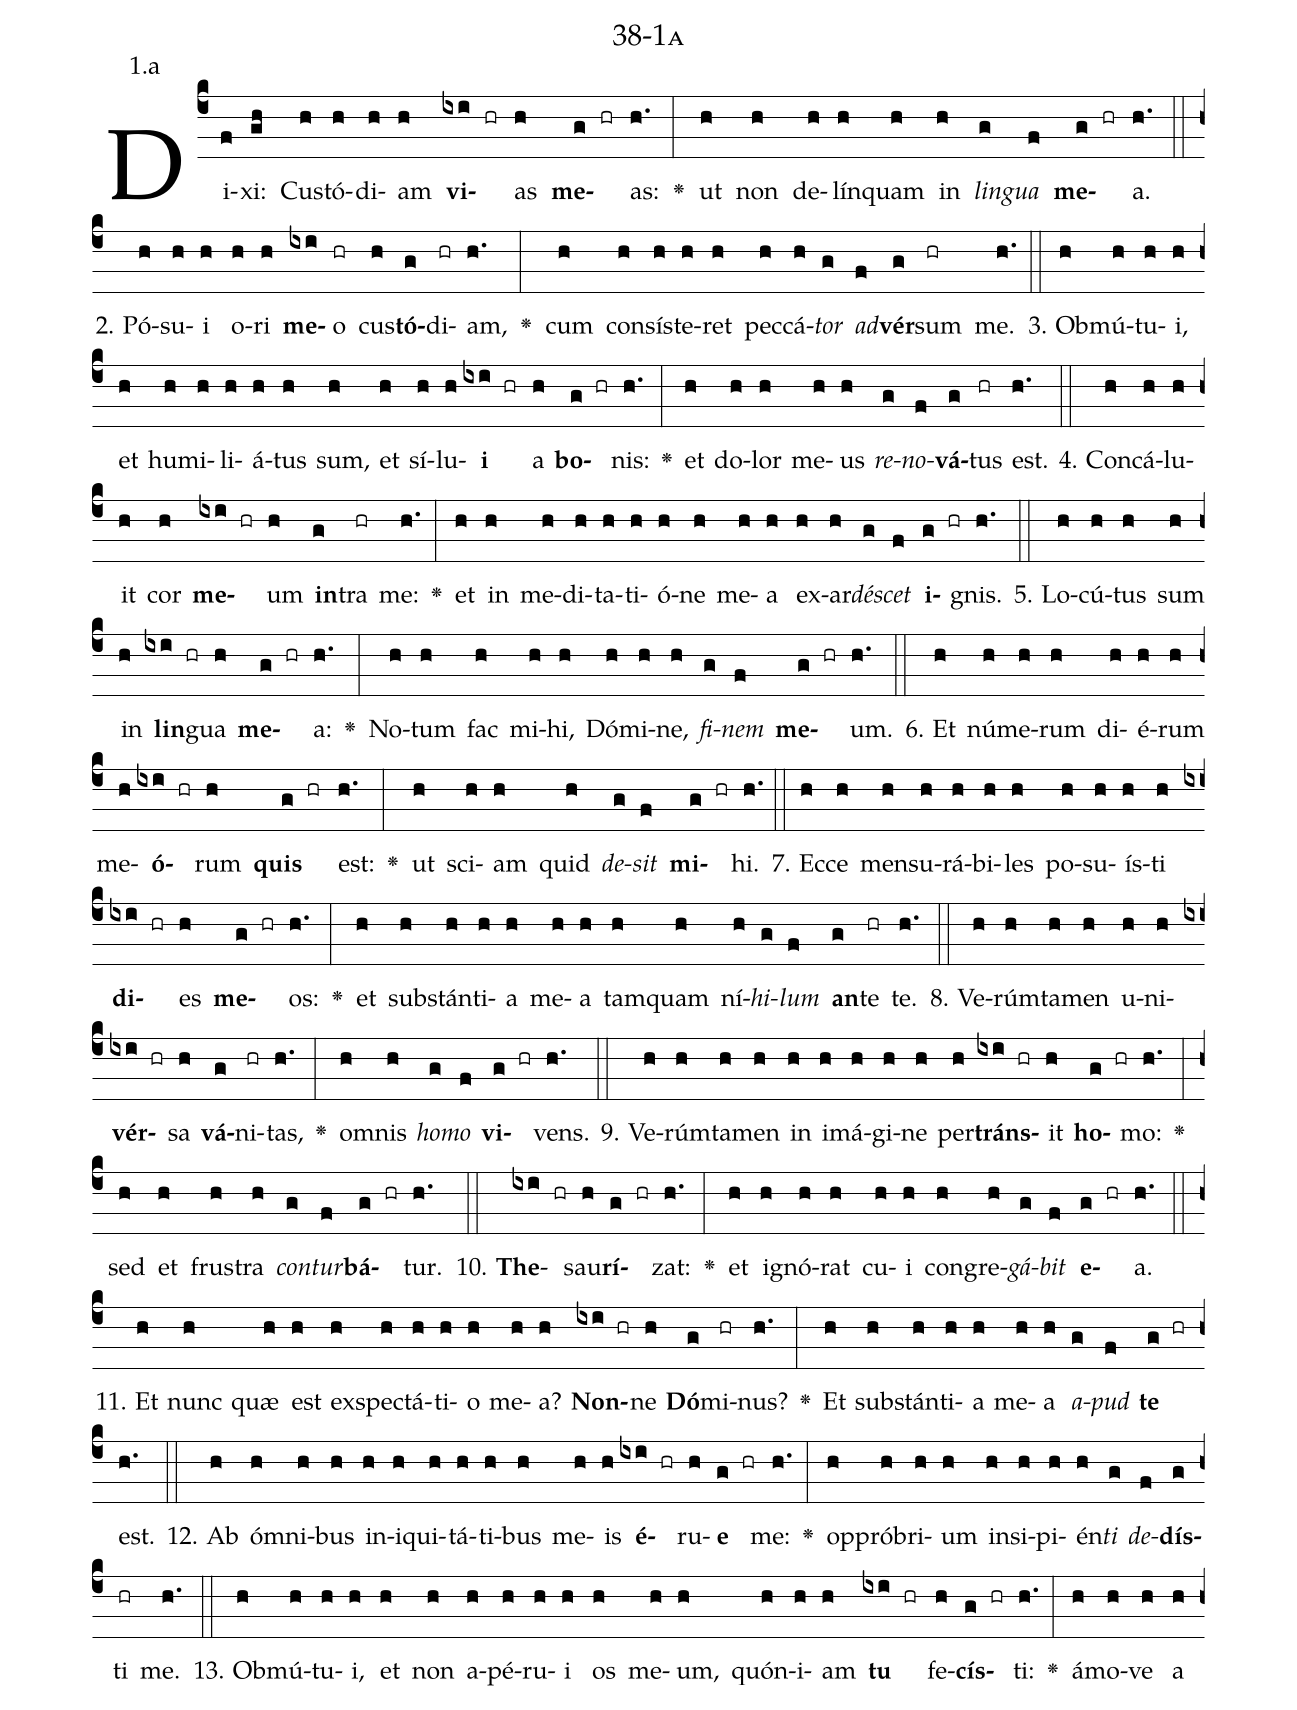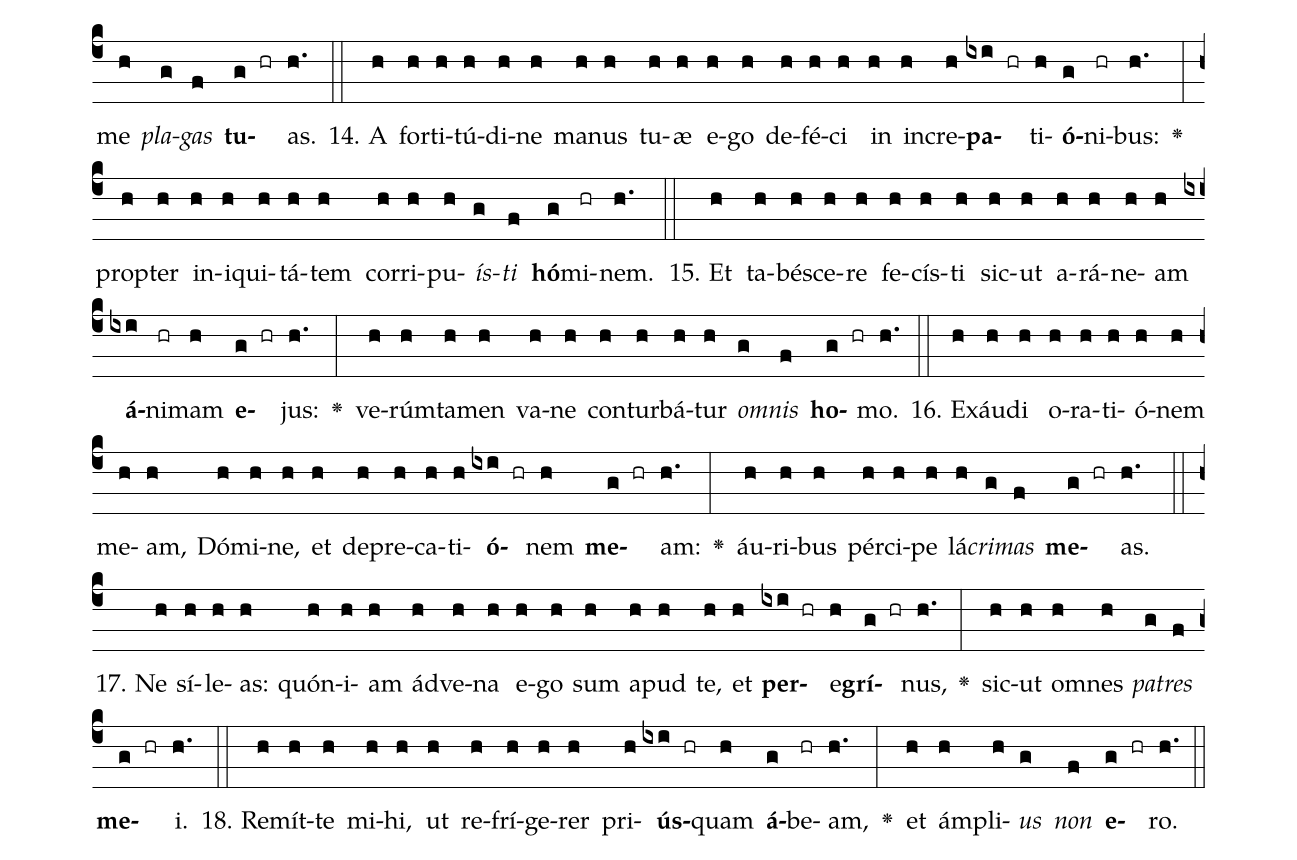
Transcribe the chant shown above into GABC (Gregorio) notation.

name: 38-1a;
annotation: 1.a;
%%
(c4)Di(f)xi:(gh) Cus(h)tó(h)di(h)am(h) <b>vi</b>(ixi hr)as(h) <b>me</b>(g hr)as:(h.) <v>\greheightstar</v>(:) ut(h) non(h) de(h)lín(h)quam(h) in(h) <i>lin</i>(g)<i>gua</i>(f) <b>me</b>(g hr)a.(h.) (::)
2. Pó(h)su(h)i(h) o(h)ri(h) <b>me</b>(ixi)o(hr) cus(h)<b>tó</b>(g)di(hr)am,(h.) <v>\greheightstar</v>(:) cum(h) con(h)sís(h)te(h)ret(h) pec(h)cá(h)<i>tor</i>(g) <i>ad</i>(f)<b>vér</b>(g)sum(hr) me.(h.) (::)
3. Ob(h)mú(h)tu(h)i,(h) et(h) hu(h)mi(h)li(h)á(h)tus(h) sum,(h) et(h) sí(h)lu(h)<b>i</b>(ixi hr) a(h) <b>bo</b>(g hr)nis:(h.) <v>\greheightstar</v>(:) et(h) do(h)lor(h) me(h)us(h) <i>re</i>(g)<i>no</i>(f)<b>vá</b>(g)tus(hr) est.(h.) (::)
4. Con(h)cá(h)lu(h)it(h) cor(h) <b>me</b>(ixi hr)um(h) <b>in</b>(g)tra(hr) me:(h.) <v>\greheightstar</v>(:) et(h) in(h) me(h)di(h)ta(h)ti(h)ó(h)ne(h) me(h)a(h) ex(h)ar(h)<i>dé</i>(g)<i>scet</i>(f) <b>i</b>(g hr)gnis.(h.) (::)
5. Lo(h)cú(h)tus(h) sum(h) in(h) <b>lin</b>(ixi hr)gua(h) <b>me</b>(g hr)a:(h.) <v>\greheightstar</v>(:) No(h)tum(h) fac(h) mi(h)hi,(h) Dó(h)mi(h)ne,(h) <i>fi</i>(g)<i>nem</i>(f) <b>me</b>(g hr)um.(h.) (::)
6. Et(h) nú(h)me(h)rum(h) di(h)é(h)rum(h) me(h)<b>ó</b>(ixi hr)rum(h) <b>quis</b>(g hr) est:(h.) <v>\greheightstar</v>(:) ut(h) sci(h)am(h) quid(h) <i>de</i>(g)<i>sit</i>(f) <b>mi</b>(g hr)hi.(h.) (::)
7. Ec(h)ce(h) men(h)su(h)rá(h)bi(h)les(h) po(h)su(h)ís(h)ti(h) <b>di</b>(ixi hr)es(h) <b>me</b>(g hr)os:(h.) <v>\greheightstar</v>(:) et(h) sub(h)stán(h)ti(h)a(h) me(h)a(h) tam(h)quam(h) ní(h)<i>hi</i>(g)<i>lum</i>(f) <b>an</b>(g)te(hr) te.(h.) (::)
8. Ve(h)rúm(h)ta(h)men(h) u(h)ni(h)<b>vér</b>(ixi hr)sa(h) <b>vá</b>(g)ni(hr)tas,(h.) <v>\greheightstar</v>(:) om(h)nis(h) <i>ho</i>(g)<i>mo</i>(f) <b>vi</b>(g hr)vens.(h.) (::)
9. Ve(h)rúm(h)ta(h)men(h) in(h) i(h)má(h)gi(h)ne(h) per(h)<b>tráns</b>(ixi hr)it(h) <b>ho</b>(g hr)mo:(h.) <v>\greheightstar</v>(:) sed(h) et(h) frus(h)tra(h) <i>con</i>(g)<i>tur</i>(f)<b>bá</b>(g hr)tur.(h.) (::)
10. <b>The</b>(ixi hr)sau(h)<b>rí</b>(g hr)zat:(h.) <v>\greheightstar</v>(:) et(h) i(h)gnó(h)rat(h) cu(h)i(h) con(h)gre(h)<i>gá</i>(g)<i>bit</i>(f) <b>e</b>(g hr)a.(h.) (::)
11. Et(h) nunc(h) quæ(h) est(h) ex(h)spec(h)tá(h)ti(h)o(h) me(h)a?(h) <b>Non</b>(ixi hr)ne(h) <b>Dó</b>(g)mi(hr)nus?(h.) <v>\greheightstar</v>(:) Et(h) sub(h)stán(h)ti(h)a(h) me(h)a(h) <i>a</i>(g)<i>pud</i>(f) <b>te</b>(g hr) est.(h.) (::)
12. Ab(h) óm(h)ni(h)bus(h) in(h)i(h)qui(h)tá(h)ti(h)bus(h) me(h)is(h) <b>é</b>(ixi hr)ru(h)<b>e</b>(g hr) me:(h.) <v>\greheightstar</v>(:) op(h)pró(h)bri(h)um(h) in(h)si(h)pi(h)én(h)<i>ti</i>(g) <i>de</i>(f)<b>dís</b>(g)ti(hr) me.(h.) (::)
13. Ob(h)mú(h)tu(h)i,(h) et(h) non(h) a(h)pé(h)ru(h)i(h) os(h) me(h)um,(h) quón(h)i(h)am(h) <b>tu</b>(ixi hr) fe(h)<b>cís</b>(g hr)ti:(h.) <v>\greheightstar</v>(:) á(h)mo(h)ve(h) a(h) me(h) <i>pla</i>(g)<i>gas</i>(f) <b>tu</b>(g hr)as.(h.) (::)
14. A(h) for(h)ti(h)tú(h)di(h)ne(h) ma(h)nus(h) tu(h)æ(h) e(h)go(h) de(h)fé(h)ci(h) in(h) in(h)cre(h)<b>pa</b>(ixi hr)ti(h)<b>ó</b>(g)ni(hr)bus:(h.) <v>\greheightstar</v>(:) prop(h)ter(h) in(h)i(h)qui(h)tá(h)tem(h) cor(h)ri(h)pu(h)<i>ís</i>(g)<i>ti</i>(f) <b>hó</b>(g)mi(hr)nem.(h.) (::)
15. Et(h) ta(h)bé(h)sce(h)re(h) fe(h)cís(h)ti(h) sic(h)ut(h) a(h)rá(h)ne(h)am(h) <b>á</b>(ixi)ni(hr)mam(h) <b>e</b>(g hr)jus:(h.) <v>\greheightstar</v>(:) ve(h)rúm(h)ta(h)men(h) va(h)ne(h) con(h)tur(h)bá(h)tur(h) <i>om</i>(g)<i>nis</i>(f) <b>ho</b>(g hr)mo.(h.) (::)
16. Ex(h)áu(h)di(h) o(h)ra(h)ti(h)ó(h)nem(h) me(h)am,(h) Dó(h)mi(h)ne,(h) et(h) de(h)pre(h)ca(h)ti(h)<b>ó</b>(ixi hr)nem(h) <b>me</b>(g hr)am:(h.) <v>\greheightstar</v>(:) áu(h)ri(h)bus(h) pér(h)ci(h)pe(h) lá(h)<i>cri</i>(g)<i>mas</i>(f) <b>me</b>(g hr)as.(h.) (::)
17. Ne(h) sí(h)le(h)as:(h) quón(h)i(h)am(h) ád(h)ve(h)na(h) e(h)go(h) sum(h) a(h)pud(h) te,(h) et(h) <b>per</b>(ixi hr)e(h)<b>grí</b>(g hr)nus,(h.) <v>\greheightstar</v>(:) sic(h)ut(h) om(h)nes(h) <i>pa</i>(g)<i>tres</i>(f) <b>me</b>(g hr)i.(h.) (::)
18. Re(h)mít(h)te(h) mi(h)hi,(h) ut(h) re(h)frí(h)ge(h)rer(h) pri(h)<b>ús</b>(ixi hr)quam(h) <b>á</b>(g)be(hr)am,(h.) <v>\greheightstar</v>(:) et(h) ám(h)pli(h)<i>us</i>(g) <i>non</i>(f) <b>e</b>(g hr)ro.(h.) (::)
